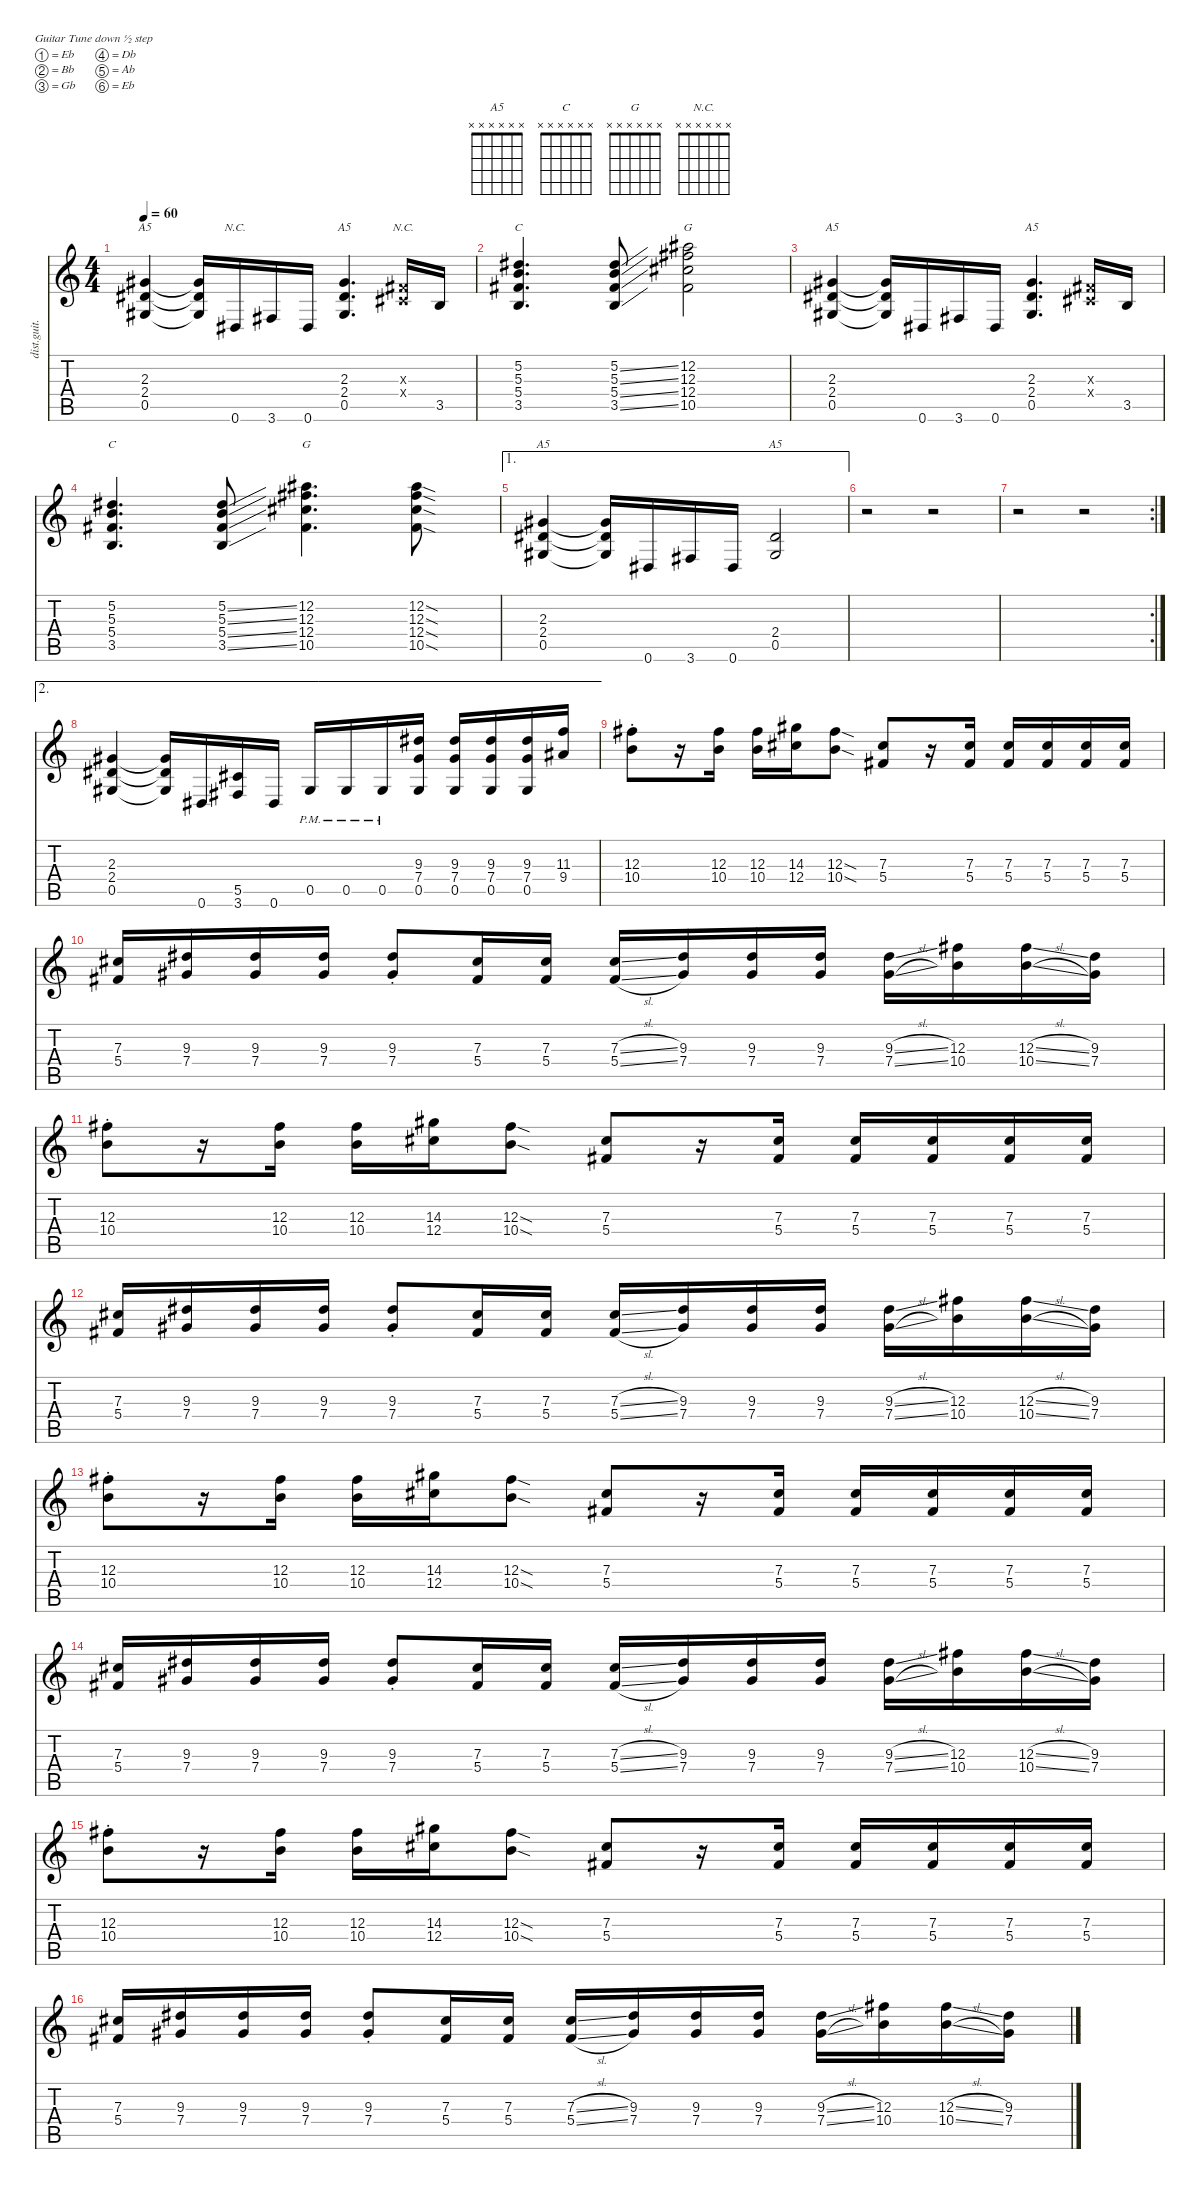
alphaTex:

\defaultSystemsLayout 4
\hideDynamics
\bracketExtendMode nobrackets
\otherSystemsTrackNameOrientation horizontal
\track ("Distortion Guitar 2" "dist.guit.") {instrument distortionguitar}
\staff {score tabs}
\tuning (Eb4 Bb3 Gb3 Db3 Ab2 Eb2)
\chord ("A5" x x x x x x)
\chord ("C" x x x x x x)
\chord ("G" x x x x x x)
\chord ("N.C." x x x x x x)
\ts (4 4)
\tempo 60
\clef g2
\ks c
(2.3{acc #} 2.4{acc #} 0.5{acc #}).4{ch "A5" dy f} (2.3{t acc #} 2.4{t acc #} 0.5{t acc #}).16 0.6{acc #}.16{ch "N.C."} 3.6{acc #}.16 0.6{acc #}.16 (2.3{acc #} 2.4{acc #} 0.5{acc #}).4{d ch "A5"} (0.3{x acc #} 0.4{x acc #}).16{ch "N.C."} 3.5.16 |
(5.2{acc #} 5.3 5.4{acc #} 3.5).4{d ch "C" dy fff} (5.2{ss acc #} 5.3{ss} 5.4{ss acc #} 3.5{ss}).8{dy f} (12.2{acc #} 12.3{acc #} 12.4{acc #} 10.5{acc #}).2{ch "G"} |
(2.3{acc #} 2.4{acc #} 0.5{acc #}).4{ch "A5"} (2.3{t acc #} 2.4{t acc #} 0.5{t acc #}).16 0.6{acc #}.16 3.6{acc #}.16 0.6{acc #}.16 (2.3{acc #} 2.4{acc #} 0.5{acc #}).4{d ch "A5"} (0.3{x acc #} 0.4{x acc #}).16 3.5.16 |
(5.2{acc #} 5.3 5.4{acc #} 3.5).4{d ch "C"} (5.2{ss acc #} 5.3{ss} 5.4{ss acc #} 3.5{ss}).8 (12.2{acc #} 12.3{acc #} 12.4{acc #} 10.5{acc #}).4{d ch "G"} (12.2{sod acc #} 12.3{sod acc #} 12.4{sod acc #} 10.5{sod acc #}).8 |
\ae 1
(2.3{acc #} 2.4{acc #} 0.5{acc #}).4{ch "A5"} (2.3{t acc #} 2.4{t acc #} 0.5{t acc #}).16 0.6{acc #}.16 3.6{acc #}.16 0.6{acc #}.16 (2.4{acc #} 0.5{acc #}).2{ch "A5"} |
r.2 r.2 |
\rc 2
r.2 r.2 |
\ae 2
(2.3{acc #} 2.4{acc #} 0.5{acc #}).4 (2.3{t acc #} 2.4{t acc #} 0.5{t acc #}).16 0.6{acc #}.16 (5.5{acc #} 3.6{acc #}).16 0.6{acc #}.16 0.5{pm acc #}.16 0.5{pm acc #}.16 0.5{pm acc #}.16 (9.3{acc #} 7.4{acc #} 0.5{acc #}).16 (9.3{acc #} 7.4{acc #} 0.5{acc #}).16 (9.3{acc #} 7.4{acc #} 0.5{acc #}).16 (9.3{acc #} 7.4{acc #} 0.5{acc #}).16 (11.3 9.4{acc #}).16 |
(12.3{st acc #} 10.4{st}).8 r.16 (12.3{acc #} 10.4).16 (12.3{acc #} 10.4).16 (14.3{acc #} 12.4{acc #}).16 (12.3{sod acc #} 10.4{sod}).8 (7.3{acc #} 5.4{acc #}).8 r.16 (7.3{acc #} 5.4{acc #}).16 (7.3{acc #} 5.4{acc #}).16 (7.3{acc #} 5.4{acc #}).16 (7.3{acc #} 5.4{acc #}).16 (7.3{acc #} 5.4{acc #}).16 |
(7.3{acc #} 5.4{acc #}).16 (9.3{acc #} 7.4{acc #}).16 (9.3{acc #} 7.4{acc #}).16 (9.3{acc #} 7.4{acc #}).16 (9.3{st acc #} 7.4{st acc #}).8 (7.3{acc #} 5.4{acc #}).16 (7.3{acc #} 5.4{acc #}).16 (7.3{sl acc #} 5.4{sl acc #}).16 (9.3{acc #} 7.4{acc #}).16 (9.3{acc #} 7.4{acc #}).16 (9.3{acc #} 7.4{acc #}).16 (9.3{sl acc #} 7.4{sl acc #}).16 (12.3{acc #} 10.4).16 (12.3{sl acc #} 10.4{sl}).16 (9.3{acc #} 7.4{acc #}).16 |
(12.3{st acc #} 10.4{st}).8 r.16 (12.3{acc #} 10.4).16 (12.3{acc #} 10.4).16 (14.3{acc #} 12.4{acc #}).16 (12.3{sod acc #} 10.4{sod}).8 (7.3{acc #} 5.4{acc #}).8 r.16 (7.3{acc #} 5.4{acc #}).16 (7.3{acc #} 5.4{acc #}).16 (7.3{acc #} 5.4{acc #}).16 (7.3{acc #} 5.4{acc #}).16 (7.3{acc #} 5.4{acc #}).16 |
(7.3{acc #} 5.4{acc #}).16 (9.3{acc #} 7.4{acc #}).16 (9.3{acc #} 7.4{acc #}).16 (9.3{acc #} 7.4{acc #}).16 (9.3{st acc #} 7.4{st acc #}).8 (7.3{acc #} 5.4{acc #}).16 (7.3{acc #} 5.4{acc #}).16 (7.3{sl acc #} 5.4{sl acc #}).16 (9.3{acc #} 7.4{acc #}).16 (9.3{acc #} 7.4{acc #}).16 (9.3{acc #} 7.4{acc #}).16 (9.3{sl acc #} 7.4{sl acc #}).16 (12.3{acc #} 10.4).16 (12.3{sl acc #} 10.4{sl}).16 (9.3{acc #} 7.4{acc #}).16 |
(12.3{st acc #} 10.4{st}).8 r.16 (12.3{acc #} 10.4).16 (12.3{acc #} 10.4).16 (14.3{acc #} 12.4{acc #}).16 (12.3{sod acc #} 10.4{sod}).8 (7.3{acc #} 5.4{acc #}).8 r.16 (7.3{acc #} 5.4{acc #}).16 (7.3{acc #} 5.4{acc #}).16 (7.3{acc #} 5.4{acc #}).16 (7.3{acc #} 5.4{acc #}).16 (7.3{acc #} 5.4{acc #}).16 |
(7.3{acc #} 5.4{acc #}).16 (9.3{acc #} 7.4{acc #}).16 (9.3{acc #} 7.4{acc #}).16 (9.3{acc #} 7.4{acc #}).16 (9.3{st acc #} 7.4{st acc #}).8 (7.3{acc #} 5.4{acc #}).16 (7.3{acc #} 5.4{acc #}).16 (7.3{sl acc #} 5.4{sl acc #}).16 (9.3{acc #} 7.4{acc #}).16 (9.3{acc #} 7.4{acc #}).16 (9.3{acc #} 7.4{acc #}).16 (9.3{sl acc #} 7.4{sl acc #}).16 (12.3{acc #} 10.4).16 (12.3{sl acc #} 10.4{sl}).16 (9.3{acc #} 7.4{acc #}).16 |
(12.3{st acc #} 10.4{st}).8 r.16 (12.3{acc #} 10.4).16 (12.3{acc #} 10.4).16 (14.3{acc #} 12.4{acc #}).16 (12.3{sod acc #} 10.4{sod}).8 (7.3{acc #} 5.4{acc #}).8 r.16 (7.3{acc #} 5.4{acc #}).16 (7.3{acc #} 5.4{acc #}).16 (7.3{acc #} 5.4{acc #}).16 (7.3{acc #} 5.4{acc #}).16 (7.3{acc #} 5.4{acc #}).16 |
(7.3{acc #} 5.4{acc #}).16 (9.3{acc #} 7.4{acc #}).16 (9.3{acc #} 7.4{acc #}).16 (9.3{acc #} 7.4{acc #}).16 (9.3{st acc #} 7.4{st acc #}).8 (7.3{acc #} 5.4{acc #}).16 (7.3{acc #} 5.4{acc #}).16 (7.3{sl acc #} 5.4{sl acc #}).16 (9.3{acc #} 7.4{acc #}).16 (9.3{acc #} 7.4{acc #}).16 (9.3{acc #} 7.4{acc #}).16 (9.3{sl acc #} 7.4{sl acc #}).16 (12.3{acc #} 10.4).16 (12.3{sl acc #} 10.4{sl}).16 (9.3{acc #} 7.4{acc #}).16
